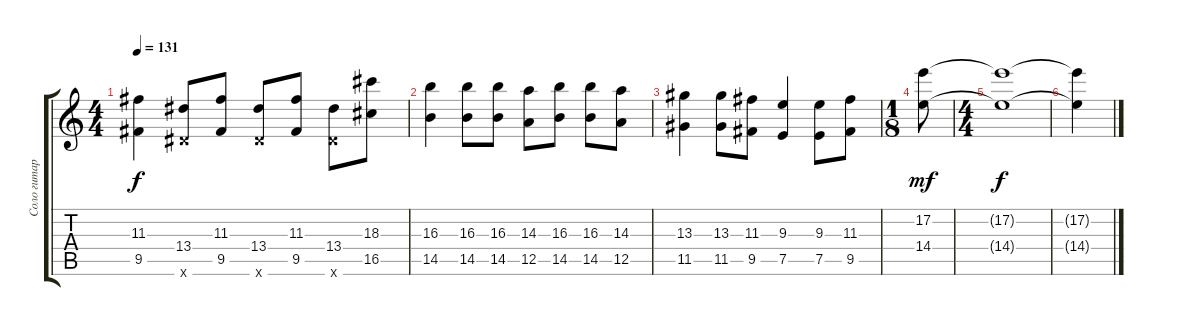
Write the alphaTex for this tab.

\track ("Соло гитара - дисторшн" "Соло гитар") {instrument distortionguitar}
\staff {score tabs}
\tuning (E4 B3 G3 D3 A2 E2) {hide}
\ts (4 4)
\tempo 131
\clef g2
\ks c
(11.3 9.5).4{dy f} (13.4 11.6{x}).8 (11.3 9.5).8 (13.4 11.6{x}).8 (11.3 9.5).8 (13.4 11.6{x}).8 (18.3 16.5).8 |
(16.3 14.5).4 (16.3 14.5).8 (16.3 14.5).8 (14.3 12.5).8 (16.3 14.5).8 (16.3 14.5).8 (14.3 12.5).8 |
(13.3 11.5).4 (13.3 11.5).8 (11.3 9.5).8 (9.3 7.5).4 (9.3 7.5).8 (11.3 9.5).8 |
\ts (1 8)
(17.2 14.4).8{dy mf} |
\ts (4 4)
(17.2{t} 14.4{t}).1{dy f volume 11} |
(17.2{t} 14.4{t}).4{volume 6}
